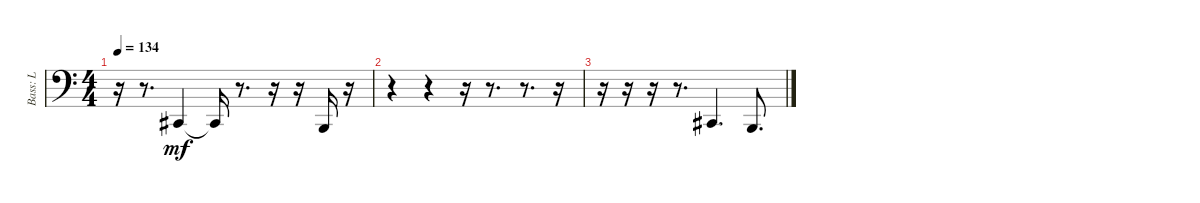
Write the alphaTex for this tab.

\track ("Bass: L" "Bass: L") {instrument tuba}
\staff {score}
\tuning (E4 B3 G3 D3 A2 E2 B1) {hide}
\ts (4 4)
\tempo 134
\clef f4
\ks c
r.16{dy mf} r.8{d} 2.7.4 2.7{t}.16 r.8{d} r.16 r.16 0.7.16 r.16 |
r.4 r.4 r.16 r.8{d} r.8{d} r.16 |
r.16 r.16 r.16 r.8{d} 2.7.4{d} 0.7.8{d}
